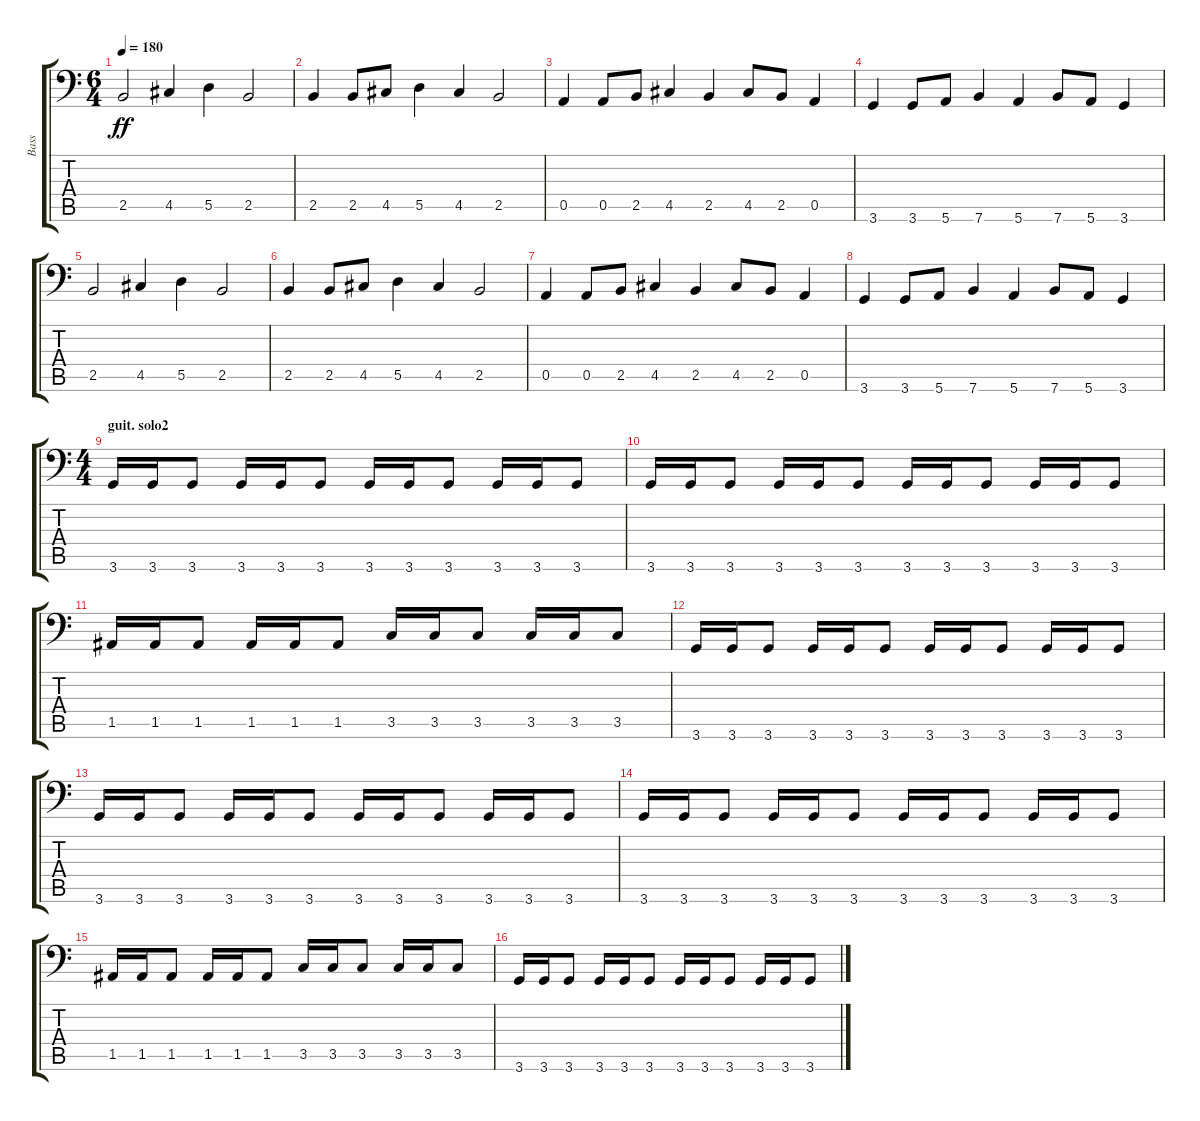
\track ("Bass" "Bass") {instrument electricbassfinger}
\staff {score tabs}
\tuning (E3 B2 G2 D2 A1 E1) {hide}
\ts (6 4)
\tempo 180
\clef f4
\ks c
2.5.2{dy ff} 4.5.4 5.5.4 2.5.2 |
2.5.4 2.5.8 4.5.8 5.5.4 4.5.4 2.5.2 |
0.5.4 0.5.8 2.5.8 4.5.4 2.5.4 4.5.8 2.5.8 0.5.4 |
3.6.4 3.6.8 5.6.8 7.6.4 5.6.4 7.6.8 5.6.8 3.6.4 |
2.5.2 4.5.4 5.5.4 2.5.2 |
2.5.4 2.5.8 4.5.8 5.5.4 4.5.4 2.5.2 |
0.5.4 0.5.8 2.5.8 4.5.4 2.5.4 4.5.8 2.5.8 0.5.4 |
3.6.4 3.6.8 5.6.8 7.6.4 5.6.4 7.6.8 5.6.8 3.6.4 |
\ts (4 4)
\section ("" "guit. solo2")
3.6.16 3.6.16 3.6.8 3.6.16 3.6.16 3.6.8 3.6.16 3.6.16 3.6.8 3.6.16 3.6.16 3.6.8 |
3.6.16 3.6.16 3.6.8 3.6.16 3.6.16 3.6.8 3.6.16 3.6.16 3.6.8 3.6.16 3.6.16 3.6.8 |
1.5.16 1.5.16 1.5.8 1.5.16 1.5.16 1.5.8 3.5.16 3.5.16 3.5.8 3.5.16 3.5.16 3.5.8 |
3.6.16 3.6.16 3.6.8 3.6.16 3.6.16 3.6.8 3.6.16 3.6.16 3.6.8 3.6.16 3.6.16 3.6.8 |
3.6.16 3.6.16 3.6.8 3.6.16 3.6.16 3.6.8 3.6.16 3.6.16 3.6.8 3.6.16 3.6.16 3.6.8 |
3.6.16 3.6.16 3.6.8 3.6.16 3.6.16 3.6.8 3.6.16 3.6.16 3.6.8 3.6.16 3.6.16 3.6.8 |
1.5.16 1.5.16 1.5.8 1.5.16 1.5.16 1.5.8 3.5.16 3.5.16 3.5.8 3.5.16 3.5.16 3.5.8 |
3.6.16 3.6.16 3.6.8 3.6.16 3.6.16 3.6.8 3.6.16 3.6.16 3.6.8 3.6.16 3.6.16 3.6.8
